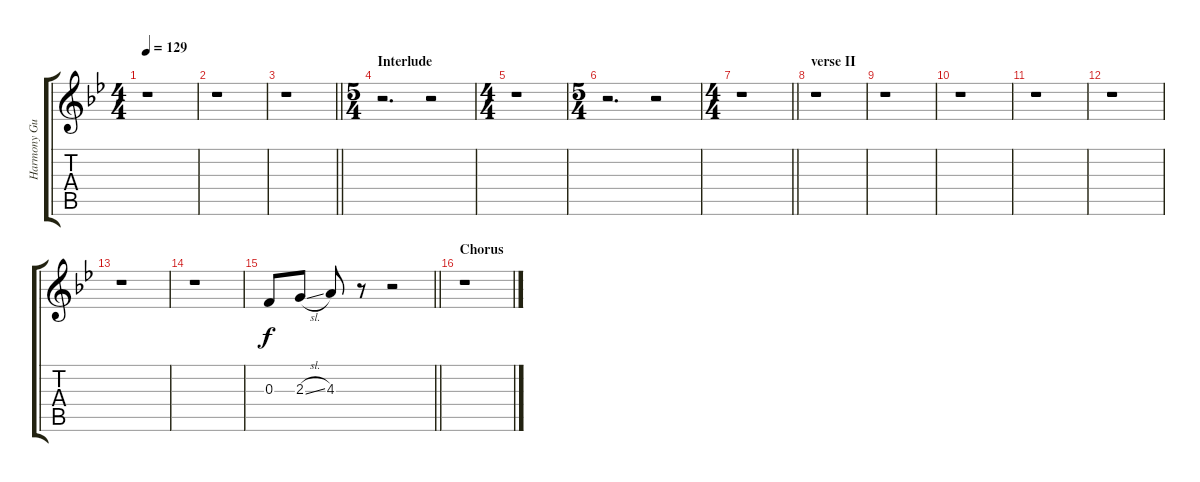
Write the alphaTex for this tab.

\track ("Harmony Guitar I" "Harmony Gu") {instrument overdrivenguitar}
\staff {score tabs}
\tuning (D4 A3 F3 C3 G2 C2) {hide}
\ts (4 4)
\tempo 129
\clef g2
\ks bb
r.1{dy f} |
r.1 |
\barLineRight lightlight
r.1 |
\ts (5 4)
\section ("" "Interlude")
r.2{d} r.2 |
\ts (4 4)
r.1 |
\ts (5 4)
r.2{d} r.2 |
\ts (4 4)
\barLineRight lightlight
r.1 |
\section ("" "verse II")
r.1 |
r.1 |
r.1 |
r.1 |
r.1 |
r.1 |
r.1 |
\barLineRight lightlight
0.3.8 2.3{sl}.8 4.3.8 r.8 r.2 |
\section ("" "Chorus")
r.1
